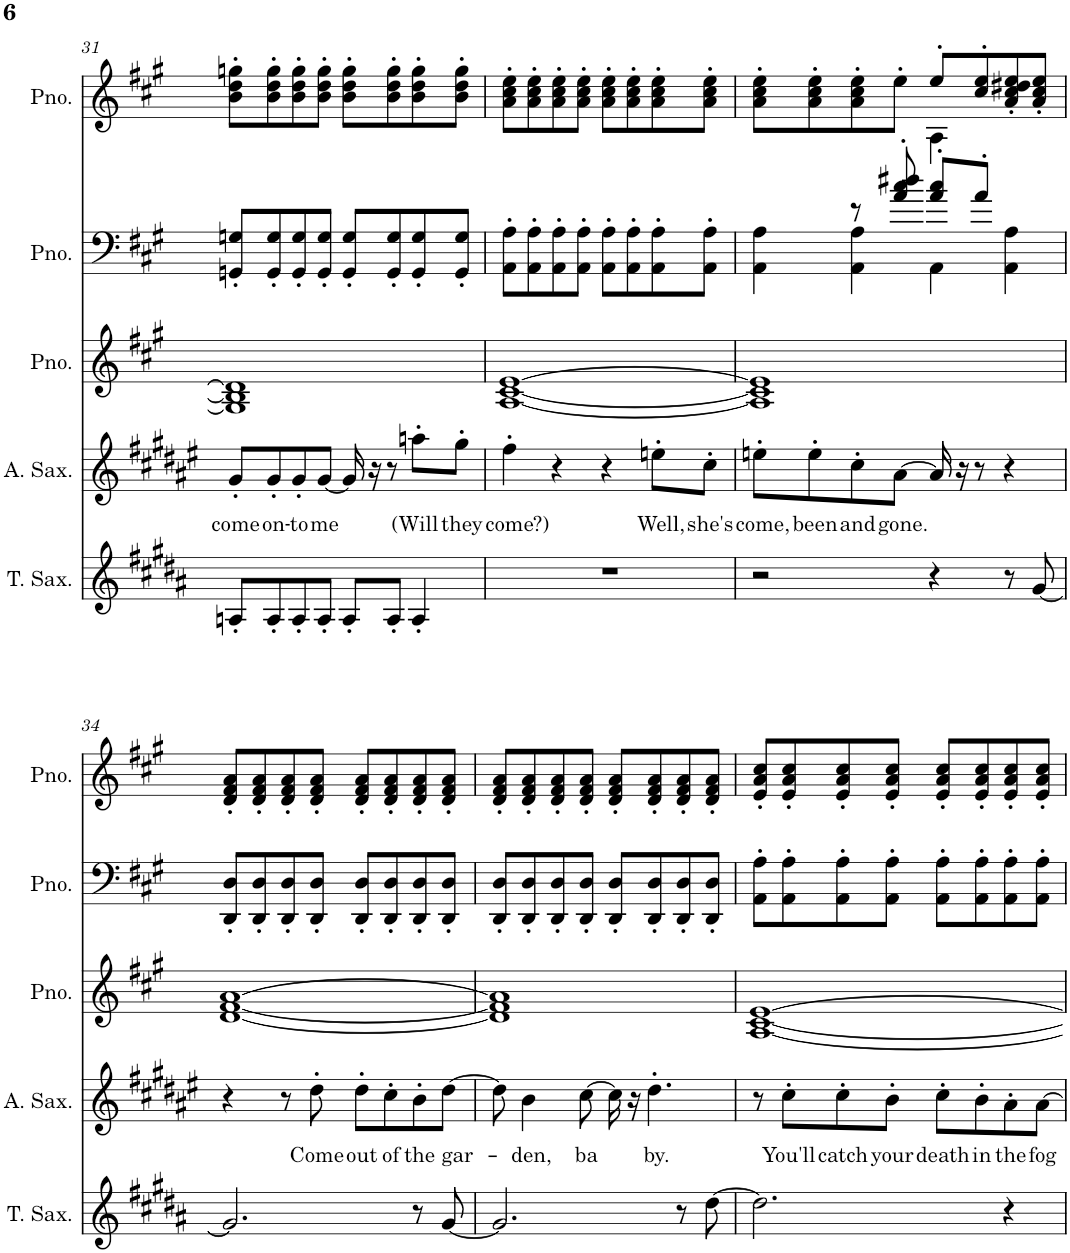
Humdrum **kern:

**kern	**kern	**text	**kern	**kern	**kern
*part5	*part4	*part4	*part3	*part2	*part1
*staff5	*staff4	*staff4	*staff3	*staff2	*staff1
*I"Tenor Saxophone	*I"Alto Saxophone	*	*I"Piano	*I"Piano, Diamond Dogs	*I"Piano
*I'T. Sax.	*I'A. Sax.	*	*I'Pno.	*I'Pno.	*I'Pno.
!!LO:PB:g=z
*clefG2	*clefG2	*	*clefG2	*clefF4	*clefG2
*Trd8c14	*Trd5c9	*	*	*	*
*k[f#c#g#d#a#]	*k[f#c#g#d#a#e#]	*	*k[f#c#g#]	*k[f#c#g#]	*k[f#c#g#]
*M4/4	*M4/4	*	*M4/4	*M4/4	*M4/4
=31	=31	=31	=31	=31	=31
!	!	!LO:LY:b	!	!	!
8An'/L	8g#'/L	come	1G] 1B] 1d]	8GGn/' 8Gn/'L	8b\' 8dd\' 8ggn\'L
!	!	!LO:LY:b	!	!	!
8A'/	8g#'/	on-	.	8GG/' 8G/'	8b\' 8dd\' 8gg\'
!	!	!LO:LY:b	!	!	!
8A'/	8g#'/	-to	.	8GG/' 8G/'	8b\' 8dd\' 8gg\'
!	!	!LO:LY:b	!	!	!
8A'/J	[8g#/J	me	.	8GG/' 8G/'J	8b\' 8dd\' 8gg\'J
8A'/L	16g#/]	.	.	8GG/' 8G/'L	8b\' 8dd\' 8gg\'L
.	16r	.	.	.	.
8A'/J	8r	.	.	8GG/' 8G/'	8b\' 8dd\' 8gg\'
!	!	!LO:LY:b	!	!	!
4A'/	8aan'\L	(Will	.	8GG/' 8G/'	8b\' 8dd\' 8gg\'
!	!	!LO:LY:b	!	!	!
.	8gg#'\J	they	.	8GG/' 8G/'J	8b\' 8dd\' 8gg\'J
=32	=32	=32	=32	=32	=32
!	!	!LO:LY:b	!	!	!
1r	4ff#'\	come?)	[1A [1c# [1e	8AA\' 8A\'L	8a\' 8cc#\' 8ee\'L
.	.	.	.	8AA\' 8A\'	8a\' 8cc#\' 8ee\'
.	4r	.	.	8AA\' 8A\'	8a\' 8cc#\' 8ee\'
.	.	.	.	8AA\' 8A\'J	8a\' 8cc#\' 8ee\'J
.	4r	.	.	8AA\' 8A\'L	8a\' 8cc#\' 8ee\'L
.	.	.	.	8AA\' 8A\'	8a\' 8cc#\' 8ee\'
!	!	!LO:LY:b	!	!	!
.	8een'\L	Well,	.	8AA\' 8A\'	8a\' 8cc#\' 8ee\'
!	!	!LO:LY:b	!	!	!
.	8cc#'\J	she's	.	8AA\' 8A\'J	8a\' 8cc#\' 8ee\'J
=33	=33	=33	=33	=33	=33
!	!	!LO:LY:b	!	!	!
*	*	*	*	*^	*^
2r	8een'\L	come,	1A] 1c#] 1e]	4AA\ 4A\	4ryy	8a\' 8cc#\' 8ee\'L	2ryy
!	!	!LO:LY:b	!	!	!	!	!
.	8ee'\	been	.	.	.	8a\' 8cc#\' 8ee\'	.
!	!	!LO:LY:b	!	!	!	!	!
.	8cc#'\	and	.	8r	4AA\ 4A\	8a\' 8cc#\' 8ee\'	.
!	!	!LO:LY:b	!	!	!	!	!
.	[8a#\J	gone.	.	8a/' 8cc#/' 8dd#X/'	.	8ee'\J	.
4r	16a#/]	.	.	8a/' 8cc#/'L	4AA\	8ee'/L	4A\
.	16r	.	.	.	.	.	.
.	8r	.	.	8a'/J	.	8cc#/' 8ee/'	.
8r	4r	.	.	4AA\ 4A\	4ryy	8a/' 8cc#/' 8dd#X/' 8ee/'	4ryy
[8g#/	.	.	.	.	.	8a/' 8cc#/' 8ee/'J	.
*	*	*	*	*v	*v	*	*
*	*	*	*	*	*v	*v
!!LO:LB:g=z
=34	=34	=34	=34	=34	=34
2.g#/]	4r	.	[1d [1f# [1a	8DD/' 8D/'L	8d/' 8f#/' 8a/'L
.	.	.	.	8DD/' 8D/'	8d/' 8f#/' 8a/'
.	8r	.	.	8DD/' 8D/'	8d/' 8f#/' 8a/'
!	!	!LO:LY:b	!	!	!
.	8dd#'\	Come	.	8DD/' 8D/'J	8d/' 8f#/' 8a/'J
!	!	!LO:LY:b	!	!	!
.	8dd#'\L	out	.	8DD/' 8D/'L	8d/' 8f#/' 8a/'L
!	!	!LO:LY:b	!	!	!
.	8cc#'\	of	.	8DD/' 8D/'	8d/' 8f#/' 8a/'
!	!	!LO:LY:b	!	!	!
8r	8b'\	the	.	8DD/' 8D/'	8d/' 8f#/' 8a/'
!	!	!LO:LY:b	!	!	!
[8g#/	[8dd#\J	gar-	.	8DD/' 8D/'J	8d/' 8f#/' 8a/'J
=35	=35	=35	=35	=35	=35
2.g#/]	8dd#\]	.	1d] 1f#] 1a]	8DD/' 8D/'L	8d/' 8f#/' 8a/'L
!	!	!LO:LY:b	!	!	!
.	4b\	-den,	.	8DD/' 8D/'	8d/' 8f#/' 8a/'
.	.	.	.	8DD/' 8D/'	8d/' 8f#/' 8a/'
!	!	!LO:LY:b	!	!	!
.	[8cc#\	ba	.	8DD/' 8D/'J	8d/' 8f#/' 8a/'J
.	16cc#\]	.	.	8DD/' 8D/'L	8d/' 8f#/' 8a/'L
.	16r	.	.	.	.
!	!	!LO:LY:b	!	!	!
.	4.dd#'\	by.	.	8DD/' 8D/'	8d/' 8f#/' 8a/'
8r	.	.	.	8DD/' 8D/'	8d/' 8f#/' 8a/'
[8dd#\	.	.	.	8DD/' 8D/'J	8d/' 8f#/' 8a/'J
=36	=36	=36	=36	=36	=36
2.dd#\]	8r	.	[1A [1c# [1e	8AA\' 8A\'L	8e/' 8a/' 8cc#/'L
!	!	!LO:LY:b	!	!	!
.	8cc#'\L	You'll	.	8AA\' 8A\'	8e/' 8a/' 8cc#/'
!	!	!LO:LY:b	!	!	!
.	8cc#'\	catch	.	8AA\' 8A\'	8e/' 8a/' 8cc#/'
!	!	!LO:LY:b	!	!	!
.	8b'\J	your	.	8AA\' 8A\'J	8e/' 8a/' 8cc#/'J
!	!	!LO:LY:b	!	!	!
.	8cc#'\L	death	.	8AA\' 8A\'L	8e/' 8a/' 8cc#/'L
!	!	!LO:LY:b	!	!	!
.	8b'\	in	.	8AA\' 8A\'	8e/' 8a/' 8cc#/'
!	!	!LO:LY:b	!	!	!
4r	8a#'\	the	.	8AA\' 8A\'	8e/' 8a/' 8cc#/'
!	!	!LO:LY:b	!	!	!
.	[8a#\J	fog	.	8AA\' 8A\'J	8e/' 8a/' 8cc#/'J
=	=	=	=	=	=
*-	*-	*-	*-	*-	*-
